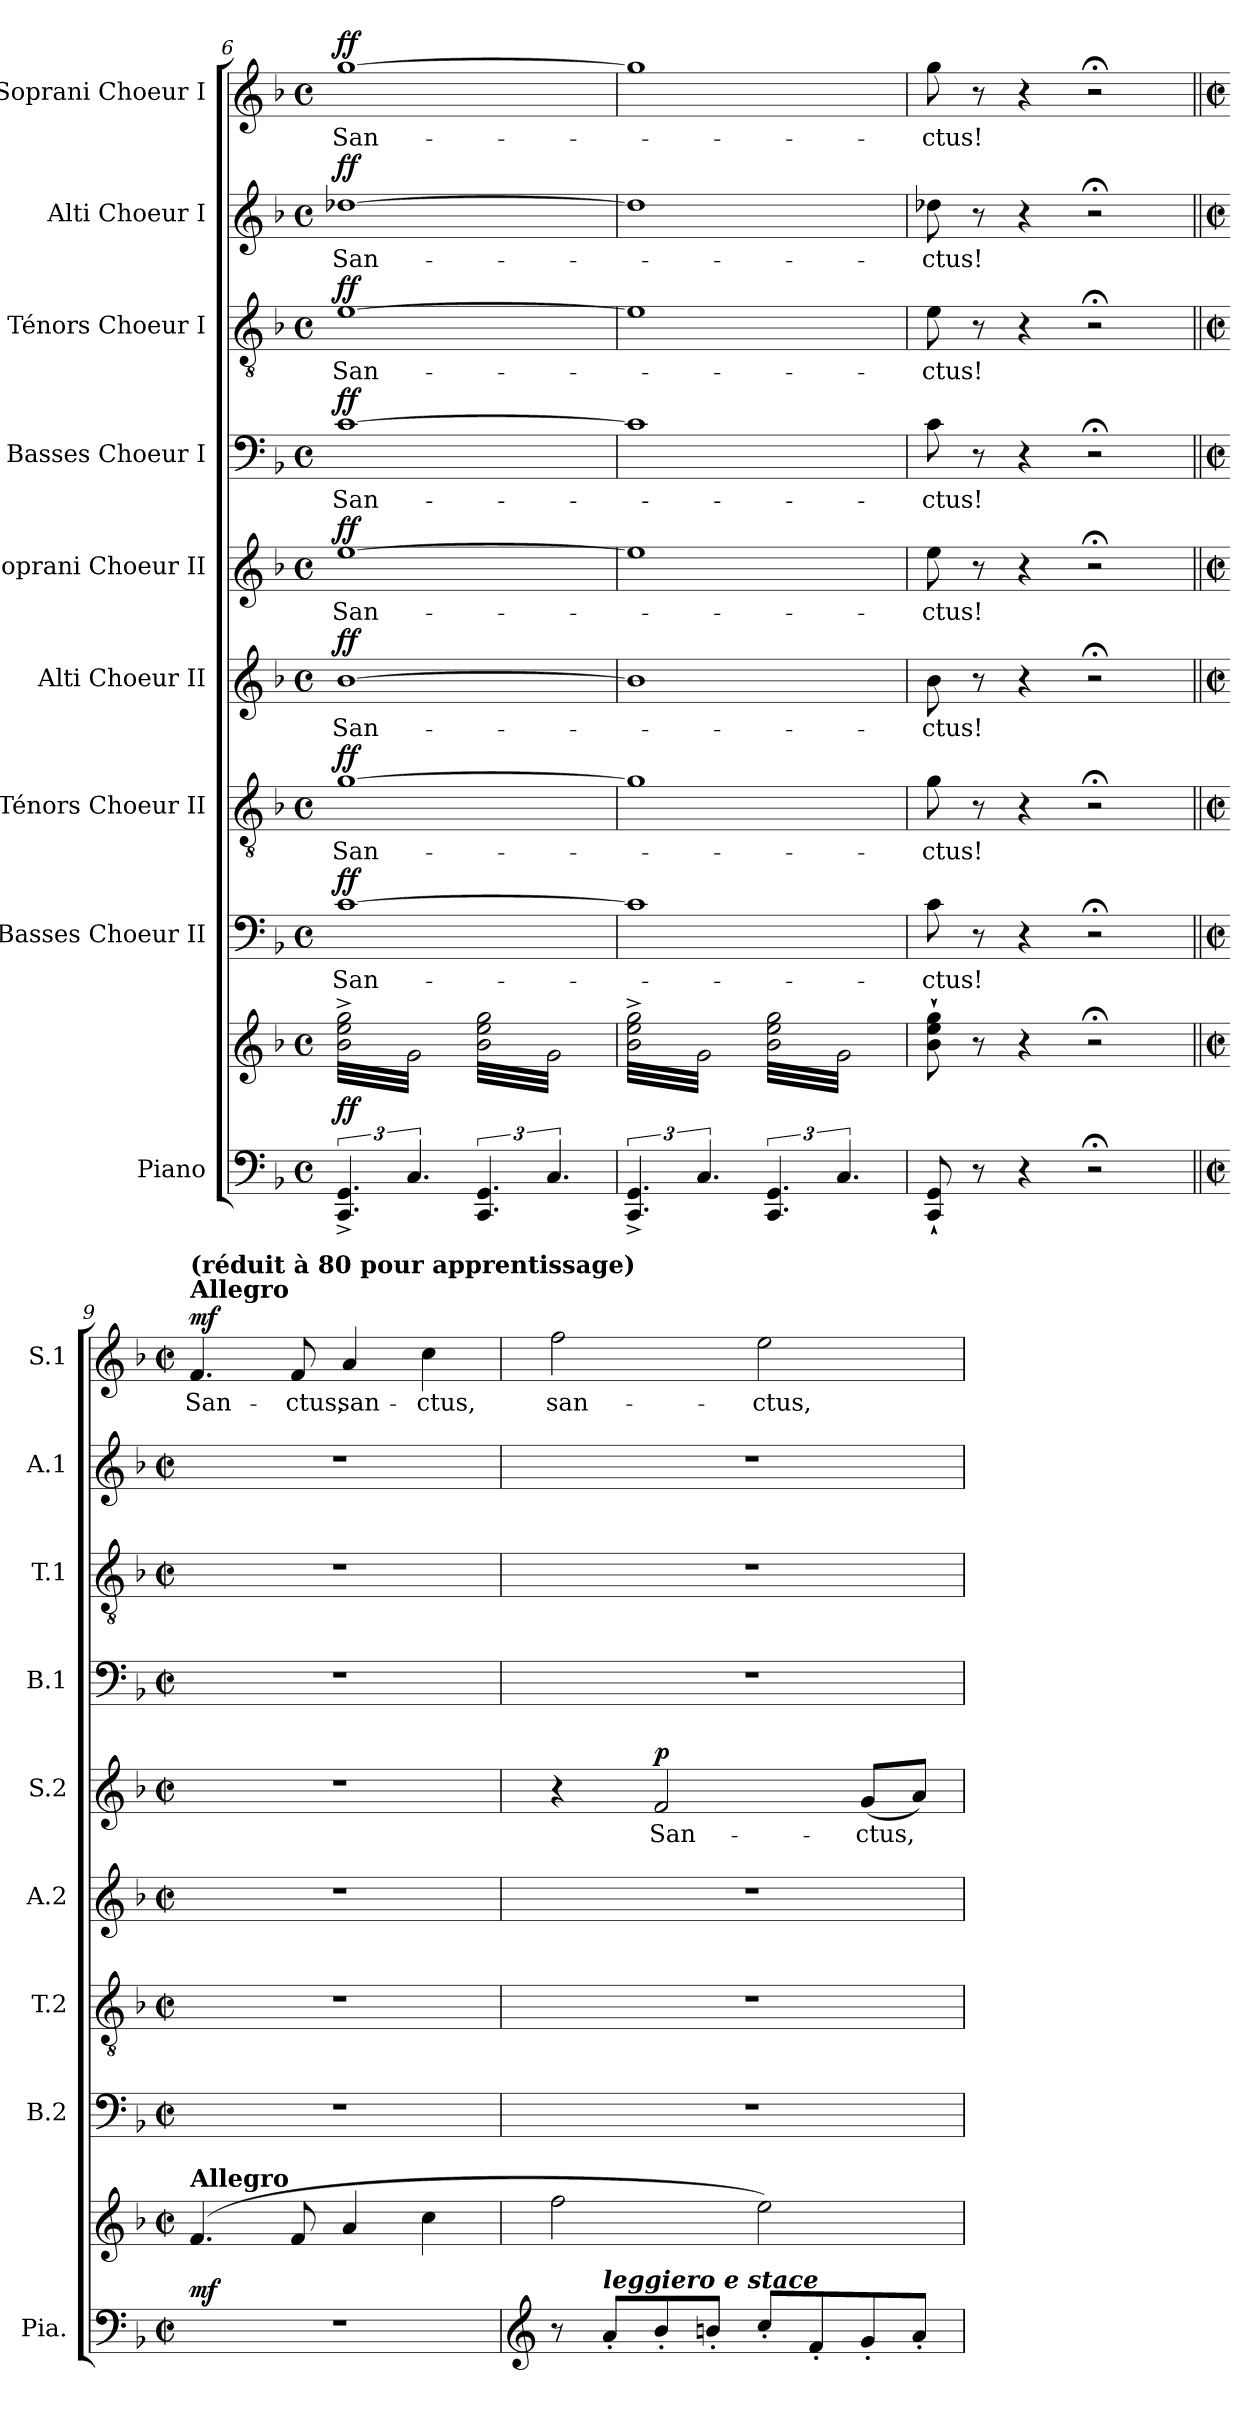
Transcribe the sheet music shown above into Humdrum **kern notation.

**kern	**kern	**dynam	**kern	**text	**dynam	**kern	**text	**dynam	**kern	**text	**dynam	**kern	**text	**dynam	**kern	**text	**dynam	**kern	**text	**dynam	**kern	**text	**dynam	**kern	**text	**dynam
*part9	*part9	*part9	*part8	*part8	*part8	*part7	*part7	*part7	*part6	*part6	*part6	*part5	*part5	*part5	*part4	*part4	*part4	*part3	*part3	*part3	*part2	*part2	*part2	*part1	*part1	*part1
*staff10	*staff9	*staff9/10	*staff8	*staff8	*staff8	*staff7	*staff7	*staff7	*staff6	*staff6	*staff6	*staff5	*staff5	*staff5	*staff4	*staff4	*staff4	*staff3	*staff3	*staff3	*staff2	*staff2	*staff2	*staff1	*staff1	*staff1
*I"Piano	*	*	*I"Basses Choeur II	*	*	*I"Ténors Choeur II	*	*	*I"Alti Choeur II	*	*	*I"Soprani Choeur II	*	*	*I"Basses Choeur I	*	*	*I"Ténors Choeur I	*	*	*I"Alti Choeur I	*	*	*I"Soprani Choeur I	*	*
*I'Pia.	*	*	*I'B.2	*	*	*I'T.2	*	*	*I'A.2	*	*	*I'S.2	*	*	*I'B.1	*	*	*I'T.1	*	*	*I'A.1	*	*	*I'S.1	*	*
!!LO:PB:g=z
*clefF4	*clefG2	*	*clefF4	*	*	*clefGv2	*	*	*clefG2	*	*	*clefG2	*	*	*clefF4	*	*	*clefGv2	*	*	*clefG2	*	*	*clefG2	*	*
*	*	*	*	*	*	*	*	*	*	*	*	*	*	*	*	*	*	*	*	*	*ITrd1c2	*	*	*	*	*
*k[b-]	*k[b-]	*	*k[b-]	*	*	*k[b-]	*	*	*k[b-]	*	*	*k[b-]	*	*	*k[b-]	*	*	*k[b-]	*	*	*k[b-e-a-]	*	*	*k[b-]	*	*
*M4/4	*M4/4	*	*M4/4	*	*	*M4/4	*	*	*M4/4	*	*	*M4/4	*	*	*M4/4	*	*	*M4/4	*	*	*M4/4	*	*	*M4/4	*	*
*met(c)	*met(c)	*	*met(c)	*	*	*met(c)	*	*	*met(c)	*	*	*met(c)	*	*	*met(c)	*	*	*met(c)	*	*	*met(c)	*	*	*met(c)	*	*
=6	=6	=6	=6	=6	=6	=6	=6	=6	=6	=6	=6	=6	=6	=6	=6	=6	=6	=6	=6	=6	=6	=6	=6	=6	=6	=6
!	!	!LO:DY:a=2	!	!	!LO:DY:a	!	!	!LO:DY:a	!	!	!LO:DY:a	!	!	!LO:DY:a	!	!	!LO:DY:a	!	!	!LO:DY:a	!	!	!LO:DY:a	!	!	!LO:DY:a
*	*tremolo	*	*	*	*	*	*	*	*	*	*	*	*	*	*	*	*	*	*	*	*	*	*	*	*	*
6.CC/^ 6.GG/^	32b-\^ 32ee\^ 32gg\^LLL	ff	[1c	San-	ff	[1g	San-	ff	[1b-i	San-	ff	[1ee	San-	ff	[1c	San-	ff	[1e	San-	ff	[1cc-Xi	San-	ff	[1gg	San-	ff
.	32g\	.	.	.	.	.	.	.	.	.	.	.	.	.	.	.	.	.	.	.	.	.	.	.	.	.
.	32b-\^ 32ee\^ 32gg\^	.	.	.	.	.	.	.	.	.	.	.	.	.	.	.	.	.	.	.	.	.	.	.	.	.
.	32g\	.	.	.	.	.	.	.	.	.	.	.	.	.	.	.	.	.	.	.	.	.	.	.	.	.
.	32b-\^ 32ee\^ 32gg\^	.	.	.	.	.	.	.	.	.	.	.	.	.	.	.	.	.	.	.	.	.	.	.	.	.
.	32g\	.	.	.	.	.	.	.	.	.	.	.	.	.	.	.	.	.	.	.	.	.	.	.	.	.
.	32b-\^ 32ee\^ 32gg\^	.	.	.	.	.	.	.	.	.	.	.	.	.	.	.	.	.	.	.	.	.	.	.	.	.
.	32g\	.	.	.	.	.	.	.	.	.	.	.	.	.	.	.	.	.	.	.	.	.	.	.	.	.
6.C/	32b-\^ 32ee\^ 32gg\^	.	.	.	.	.	.	.	.	.	.	.	.	.	.	.	.	.	.	.	.	.	.	.	.	.
.	32g\	.	.	.	.	.	.	.	.	.	.	.	.	.	.	.	.	.	.	.	.	.	.	.	.	.
.	32b-\^ 32ee\^ 32gg\^	.	.	.	.	.	.	.	.	.	.	.	.	.	.	.	.	.	.	.	.	.	.	.	.	.
.	32g\	.	.	.	.	.	.	.	.	.	.	.	.	.	.	.	.	.	.	.	.	.	.	.	.	.
.	32b-\^ 32ee\^ 32gg\^	.	.	.	.	.	.	.	.	.	.	.	.	.	.	.	.	.	.	.	.	.	.	.	.	.
.	32g\	.	.	.	.	.	.	.	.	.	.	.	.	.	.	.	.	.	.	.	.	.	.	.	.	.
.	32b-\^ 32ee\^ 32gg\^	.	.	.	.	.	.	.	.	.	.	.	.	.	.	.	.	.	.	.	.	.	.	.	.	.
.	32g\JJJ	.	.	.	.	.	.	.	.	.	.	.	.	.	.	.	.	.	.	.	.	.	.	.	.	.
6.CC/ 6.GG/	32b-\ 32ee\ 32gg\LLL	.	.	.	.	.	.	.	.	.	.	.	.	.	.	.	.	.	.	.	.	.	.	.	.	.
.	32g\	.	.	.	.	.	.	.	.	.	.	.	.	.	.	.	.	.	.	.	.	.	.	.	.	.
.	32b-\ 32ee\ 32gg\	.	.	.	.	.	.	.	.	.	.	.	.	.	.	.	.	.	.	.	.	.	.	.	.	.
.	32g\	.	.	.	.	.	.	.	.	.	.	.	.	.	.	.	.	.	.	.	.	.	.	.	.	.
.	32b-\ 32ee\ 32gg\	.	.	.	.	.	.	.	.	.	.	.	.	.	.	.	.	.	.	.	.	.	.	.	.	.
.	32g\	.	.	.	.	.	.	.	.	.	.	.	.	.	.	.	.	.	.	.	.	.	.	.	.	.
.	32b-\ 32ee\ 32gg\	.	.	.	.	.	.	.	.	.	.	.	.	.	.	.	.	.	.	.	.	.	.	.	.	.
.	32g\	.	.	.	.	.	.	.	.	.	.	.	.	.	.	.	.	.	.	.	.	.	.	.	.	.
6.C/	32b-\ 32ee\ 32gg\	.	.	.	.	.	.	.	.	.	.	.	.	.	.	.	.	.	.	.	.	.	.	.	.	.
.	32g\	.	.	.	.	.	.	.	.	.	.	.	.	.	.	.	.	.	.	.	.	.	.	.	.	.
.	32b-\ 32ee\ 32gg\	.	.	.	.	.	.	.	.	.	.	.	.	.	.	.	.	.	.	.	.	.	.	.	.	.
.	32g\	.	.	.	.	.	.	.	.	.	.	.	.	.	.	.	.	.	.	.	.	.	.	.	.	.
.	32b-\ 32ee\ 32gg\	.	.	.	.	.	.	.	.	.	.	.	.	.	.	.	.	.	.	.	.	.	.	.	.	.
.	32g\	.	.	.	.	.	.	.	.	.	.	.	.	.	.	.	.	.	.	.	.	.	.	.	.	.
.	32b-\ 32ee\ 32gg\	.	.	.	.	.	.	.	.	.	.	.	.	.	.	.	.	.	.	.	.	.	.	.	.	.
.	32g\JJJ	.	.	.	.	.	.	.	.	.	.	.	.	.	.	.	.	.	.	.	.	.	.	.	.	.
=7	=7	=7	=7	=7	=7	=7	=7	=7	=7	=7	=7	=7	=7	=7	=7	=7	=7	=7	=7	=7	=7	=7	=7	=7	=7	=7
6.CC/^ 6.GG/^	32b-\^ 32ee\^ 32gg\^LLL	.	1c]	.	.	1g]	.	.	1b-i]	.	.	1ee]	.	.	1c]	.	.	1e]	.	.	1cc-i]	.	.	1gg]	.	.
.	32g\	.	.	.	.	.	.	.	.	.	.	.	.	.	.	.	.	.	.	.	.	.	.	.	.	.
.	32b-\^ 32ee\^ 32gg\^	.	.	.	.	.	.	.	.	.	.	.	.	.	.	.	.	.	.	.	.	.	.	.	.	.
.	32g\	.	.	.	.	.	.	.	.	.	.	.	.	.	.	.	.	.	.	.	.	.	.	.	.	.
.	32b-\^ 32ee\^ 32gg\^	.	.	.	.	.	.	.	.	.	.	.	.	.	.	.	.	.	.	.	.	.	.	.	.	.
.	32g\	.	.	.	.	.	.	.	.	.	.	.	.	.	.	.	.	.	.	.	.	.	.	.	.	.
.	32b-\^ 32ee\^ 32gg\^	.	.	.	.	.	.	.	.	.	.	.	.	.	.	.	.	.	.	.	.	.	.	.	.	.
.	32g\	.	.	.	.	.	.	.	.	.	.	.	.	.	.	.	.	.	.	.	.	.	.	.	.	.
6.C/	32b-\^ 32ee\^ 32gg\^	.	.	.	.	.	.	.	.	.	.	.	.	.	.	.	.	.	.	.	.	.	.	.	.	.
.	32g\	.	.	.	.	.	.	.	.	.	.	.	.	.	.	.	.	.	.	.	.	.	.	.	.	.
.	32b-\^ 32ee\^ 32gg\^	.	.	.	.	.	.	.	.	.	.	.	.	.	.	.	.	.	.	.	.	.	.	.	.	.
.	32g\	.	.	.	.	.	.	.	.	.	.	.	.	.	.	.	.	.	.	.	.	.	.	.	.	.
.	32b-\^ 32ee\^ 32gg\^	.	.	.	.	.	.	.	.	.	.	.	.	.	.	.	.	.	.	.	.	.	.	.	.	.
.	32g\	.	.	.	.	.	.	.	.	.	.	.	.	.	.	.	.	.	.	.	.	.	.	.	.	.
.	32b-\^ 32ee\^ 32gg\^	.	.	.	.	.	.	.	.	.	.	.	.	.	.	.	.	.	.	.	.	.	.	.	.	.
.	32g\JJJ	.	.	.	.	.	.	.	.	.	.	.	.	.	.	.	.	.	.	.	.	.	.	.	.	.
6.CC/ 6.GG/	32b-\ 32ee\ 32gg\LLL	.	.	.	.	.	.	.	.	.	.	.	.	.	.	.	.	.	.	.	.	.	.	.	.	.
.	32g\	.	.	.	.	.	.	.	.	.	.	.	.	.	.	.	.	.	.	.	.	.	.	.	.	.
.	32b-\ 32ee\ 32gg\	.	.	.	.	.	.	.	.	.	.	.	.	.	.	.	.	.	.	.	.	.	.	.	.	.
.	32g\	.	.	.	.	.	.	.	.	.	.	.	.	.	.	.	.	.	.	.	.	.	.	.	.	.
.	32b-\ 32ee\ 32gg\	.	.	.	.	.	.	.	.	.	.	.	.	.	.	.	.	.	.	.	.	.	.	.	.	.
.	32g\	.	.	.	.	.	.	.	.	.	.	.	.	.	.	.	.	.	.	.	.	.	.	.	.	.
.	32b-\ 32ee\ 32gg\	.	.	.	.	.	.	.	.	.	.	.	.	.	.	.	.	.	.	.	.	.	.	.	.	.
.	32g\	.	.	.	.	.	.	.	.	.	.	.	.	.	.	.	.	.	.	.	.	.	.	.	.	.
6.C/	32b-\ 32ee\ 32gg\	.	.	.	.	.	.	.	.	.	.	.	.	.	.	.	.	.	.	.	.	.	.	.	.	.
.	32g\	.	.	.	.	.	.	.	.	.	.	.	.	.	.	.	.	.	.	.	.	.	.	.	.	.
.	32b-\ 32ee\ 32gg\	.	.	.	.	.	.	.	.	.	.	.	.	.	.	.	.	.	.	.	.	.	.	.	.	.
.	32g\	.	.	.	.	.	.	.	.	.	.	.	.	.	.	.	.	.	.	.	.	.	.	.	.	.
.	32b-\ 32ee\ 32gg\	.	.	.	.	.	.	.	.	.	.	.	.	.	.	.	.	.	.	.	.	.	.	.	.	.
.	32g\	.	.	.	.	.	.	.	.	.	.	.	.	.	.	.	.	.	.	.	.	.	.	.	.	.
.	32b-\ 32ee\ 32gg\	.	.	.	.	.	.	.	.	.	.	.	.	.	.	.	.	.	.	.	.	.	.	.	.	.
.	32g\JJJ	.	.	.	.	.	.	.	.	.	.	.	.	.	.	.	.	.	.	.	.	.	.	.	.	.
*	*Xtremolo	*	*	*	*	*	*	*	*	*	*	*	*	*	*	*	*	*	*	*	*	*	*	*	*	*
=8	=8	=8	=8	=8	=8	=8	=8	=8	=8	=8	=8	=8	=8	=8	=8	=8	=8	=8	=8	=8	=8	=8	=8	=8	=8	=8
8CC/` 8GG/`	8b-\` 8ee\` 8gg\`	.	8c\	-ctus!	.	8g\	-ctus!	.	8b-i\	-ctus!	.	8ee\	-ctus!	.	8c\	-ctus!	.	8e\	-ctus!	.	8cc-Xi\	-ctus!	.	8gg\	-ctus!	.
.	.	.	.	.	.	.	.	.	.	.	.	.	.	.	.	.	.	.	.	.	.	.	.	.	.	.
.	.	.	.	.	.	.	.	.	.	.	.	.	.	.	.	.	.	.	.	.	.	.	.	.	.	.
.	.	.	.	.	.	.	.	.	.	.	.	.	.	.	.	.	.	.	.	.	.	.	.	.	.	.
8r	8r	.	8r	.	.	8r	.	.	8r	.	.	8r	.	.	8r	.	.	8r	.	.	8r	.	.	8r	.	.
.	.	.	.	.	.	.	.	.	.	.	.	.	.	.	.	.	.	.	.	.	.	.	.	.	.	.
.	.	.	.	.	.	.	.	.	.	.	.	.	.	.	.	.	.	.	.	.	.	.	.	.	.	.
.	.	.	.	.	.	.	.	.	.	.	.	.	.	.	.	.	.	.	.	.	.	.	.	.	.	.
4r	4r	.	4r	.	.	4r	.	.	4r	.	.	4r	.	.	4r	.	.	4r	.	.	4r	.	.	4r	.	.
2r;<	2r;<	.	2r;<	.	.	2r;<	.	.	2r;<	.	.	2r;<	.	.	2r;<	.	.	2r;<	.	.	2r;<	.	.	2r;<	.	.
=9||	=9||	=9||	=9||	=9||	=9||	=9||	=9||	=9||	=9||	=9||	=9||	=9||	=9||	=9||	=9||	=9||	=9||	=9||	=9||	=9||	=9||	=9||	=9||	=9||	=9||	=9||
*M2/2	*M2/2	*	*M2/2	*	*	*M2/2	*	*	*M2/2	*	*	*M2/2	*	*	*M2/2	*	*	*M2/2	*	*	*M2/2	*	*	*M2/2	*	*
*met(c|)	*met(c|)	*	*met(c|)	*	*	*met(c|)	*	*	*met(c|)	*	*	*met(c|)	*	*	*met(c|)	*	*	*met(c|)	*	*	*met(c|)	*	*	*met(c|)	*	*
*	*MM224	*	*	*	*	*	*	*	*	*	*	*	*	*	*	*	*	*	*	*	*	*	*	*MM224	*	*
!	!	!	!	!	!	!	!	!	!	!	!	!	!	!	!	!	!	!	!	!	!	!	!	!LO:TX:a:B:t=Allegro	!	!
!	!	!	!	!	!	!	!	!	!	!	!	!	!	!	!	!	!	!	!	!	!	!	!	!LO:TX:a:B:t=(réduit à 80 pour apprentissage)	!	!
!	!LO:TX:a:B:t=Allegro	!	!	!	!	!	!	!	!	!	!	!	!	!	!	!	!	!	!	!	!	!	!	!	!	!
!	!	!LO:DY:a=2	!	!	!	!	!	!	!	!	!	!	!	!	!	!	!	!	!	!	!	!	!	!	!	!LO:DY:a
1r	(4.f/	mf	1r	.	.	1r	.	.	1r	.	.	1r	.	.	1r	.	.	1r	.	.	1r	.	.	4.f/	San-	mf
.	8f/	.	.	.	.	.	.	.	.	.	.	.	.	.	.	.	.	.	.	.	.	.	.	8f/	-ctus,	.
.	4a/	.	.	.	.	.	.	.	.	.	.	.	.	.	.	.	.	.	.	.	.	.	.	4a/	san-	.
.	4cc\	.	.	.	.	.	.	.	.	.	.	.	.	.	.	.	.	.	.	.	.	.	.	4cc\	-ctus,	.
=10	=10	=10	=10	=10	=10	=10	=10	=10	=10	=10	=10	=10	=10	=10	=10	=10	=10	=10	=10	=10	=10	=10	=10	=10	=10	=10
*clefG2	*	*	*	*	*	*	*	*	*	*	*	*	*	*	*	*	*	*	*	*	*	*	*	*	*	*
8r	2ff\	.	1r	.	.	1r	.	.	1r	.	.	4r	.	.	1r	.	.	1r	.	.	1r	.	.	2ff\	san-	.
!LO:TX:a:Bi:t=leggiero e stace	!	!	!	!	!	!	!	!	!	!	!	!	!	!	!	!	!	!	!	!	!	!	!	!	!	!
8a'/L	.	.	.	.	.	.	.	.	.	.	.	.	.	.	.	.	.	.	.	.	.	.	.	.	.	.
!	!	!	!	!	!	!	!	!	!	!	!	!	!	!LO:DY:a	!	!	!	!	!	!	!	!	!	!	!	!
8b-'/	.	.	.	.	.	.	.	.	.	.	.	2f/	San-	p	.	.	.	.	.	.	.	.	.	.	.	.
8bn'/J	.	.	.	.	.	.	.	.	.	.	.	.	.	.	.	.	.	.	.	.	.	.	.	.	.	.
8cc'/L	2ee\)	.	.	.	.	.	.	.	.	.	.	.	.	.	.	.	.	.	.	.	.	.	.	2ee\	-ctus,	.
8f'/	.	.	.	.	.	.	.	.	.	.	.	.	.	.	.	.	.	.	.	.	.	.	.	.	.	.
8g'/	.	.	.	.	.	.	.	.	.	.	.	(8g/L	-ctus,	.	.	.	.	.	.	.	.	.	.	.	.	.
8a'/J	.	.	.	.	.	.	.	.	.	.	.	8a/J)	.	.	.	.	.	.	.	.	.	.	.	.	.	.
=	=	=	=	=	=	=	=	=	=	=	=	=	=	=	=	=	=	=	=	=	=	=	=	=	=	=
*-	*-	*-	*-	*-	*-	*-	*-	*-	*-	*-	*-	*-	*-	*-	*-	*-	*-	*-	*-	*-	*-	*-	*-	*-	*-	*-
